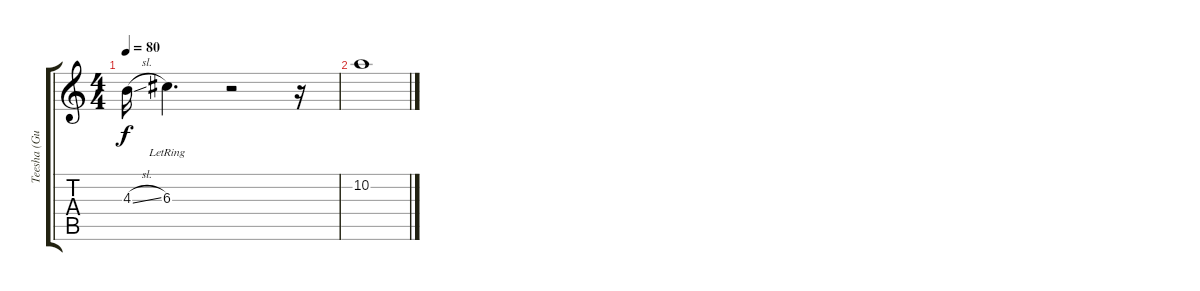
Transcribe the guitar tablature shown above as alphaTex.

\track ("Teesha (Guitar)" "Teesha (Gu") {instrument overdrivenguitar}
\staff {score tabs}
\tuning (E4 B3 G3 D3 A2 E2) {hide}
\ts (4 4)
\tempo 80
\clef g2
\ks c
4.3{sl}.16{dy f} 6.3{lr}.4{d} r.2 r.16 |
10.2.1
